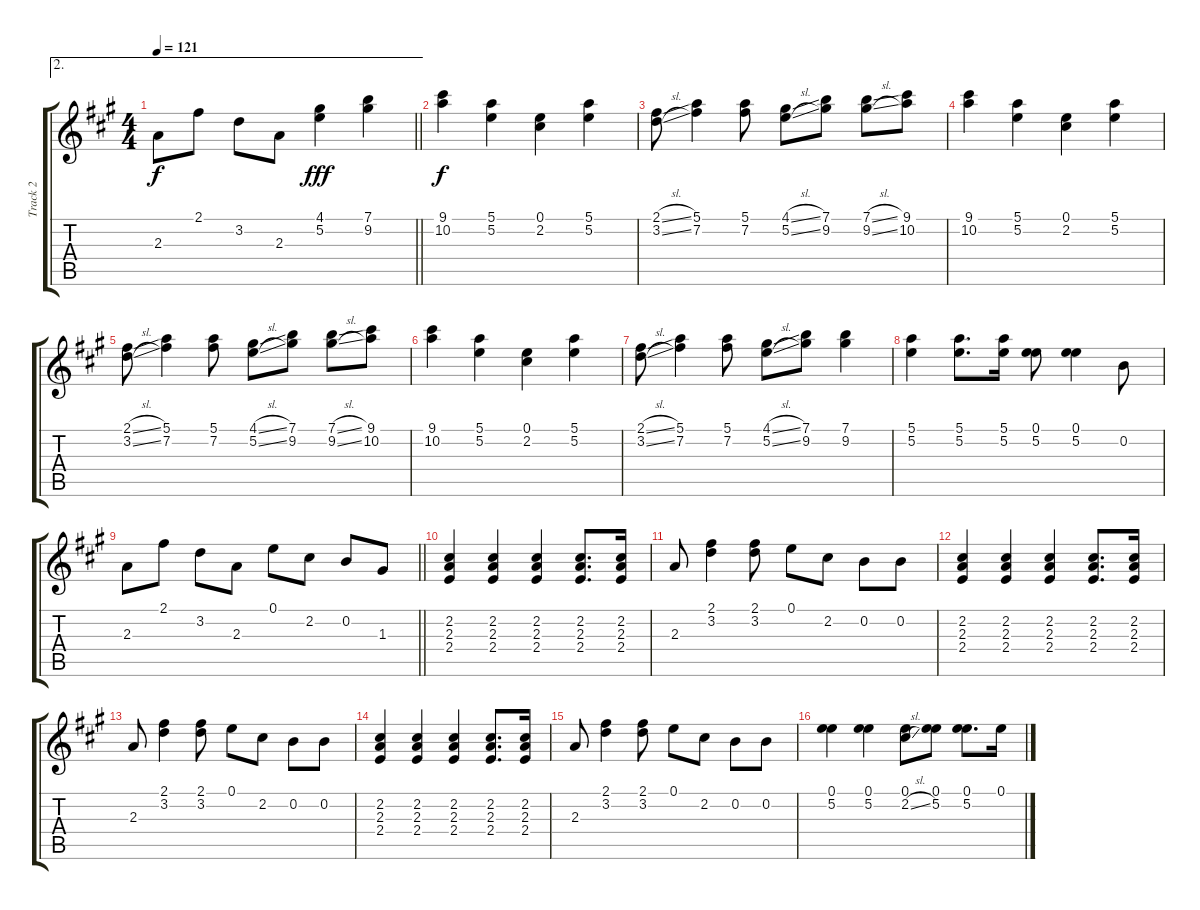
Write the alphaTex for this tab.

\track ("Track 2" "Track 2") {instrument electricguitarjazz}
\staff {score tabs}
\tuning (E4 B3 G3 D3 A2 E2) {hide}
\ae 2
\ts (4 4)
\tempo 121
\clef g2
\barLineRight lightlight
\ks a
2.3.8{dy f} 2.1.8 3.2.8 2.3.8 (4.1 5.2).4{dy fff} (7.1 9.2).4 |
(9.1 10.2).4{dy f} (5.1 5.2).4 (0.1 2.2).4 (5.1 5.2).4 |
(2.1{sl} 3.2{sl}).8 (5.1 7.2).4 (5.1 7.2).8 (4.1{sl} 5.2{sl}).8 (7.1 9.2).8 (7.1{sl} 9.2{sl}).8 (9.1 10.2).8 |
(9.1 10.2).4 (5.1 5.2).4 (0.1 2.2).4 (5.1 5.2).4 |
(2.1{sl} 3.2{sl}).8 (5.1 7.2).4 (5.1 7.2).8 (4.1{sl} 5.2{sl}).8 (7.1 9.2).8 (7.1{sl} 9.2{sl}).8 (9.1 10.2).8 |
(9.1 10.2).4 (5.1 5.2).4 (0.1 2.2).4 (5.1 5.2).4 |
(2.1{sl} 3.2{sl}).8 (5.1 7.2).4 (5.1 7.2).8 (4.1{sl} 5.2{sl}).8 (7.1 9.2).8 (7.1 9.2).4 |
(5.1 5.2).4 (5.1 5.2).8{d} (5.1 5.2).16 (0.1 5.2).8 (0.1 5.2).4 0.2.8 |
\barLineRight lightlight
2.3.8 2.1.8 3.2.8 2.3.8 0.1.8 2.2.8 0.2.8 1.3.8 |
(2.2 2.3 2.4).4 (2.2 2.3 2.4).4 (2.2 2.3 2.4).4 (2.2 2.3 2.4).8{d} (2.2 2.3 2.4).16 |
2.3.8 (2.1 3.2).4 (2.1 3.2).8 0.1.8 2.2.8 0.2.8 0.2.8 |
(2.2 2.3 2.4).4 (2.2 2.3 2.4).4 (2.2 2.3 2.4).4 (2.2 2.3 2.4).8{d} (2.2 2.3 2.4).16 |
2.3.8 (2.1 3.2).4 (2.1 3.2).8 0.1.8 2.2.8 0.2.8 0.2.8 |
(2.2 2.3 2.4).4 (2.2 2.3 2.4).4 (2.2 2.3 2.4).4 (2.2 2.3 2.4).8{d} (2.2 2.3 2.4).16 |
2.3.8 (2.1 3.2).4 (2.1 3.2).8 0.1.8 2.2.8 0.2.8 0.2.8 |
(0.1 5.2).4 (0.1 5.2).4 (0.1 2.2{sl}).8 (0.1 5.2).8 (0.1 5.2).8{d} 0.1.16
